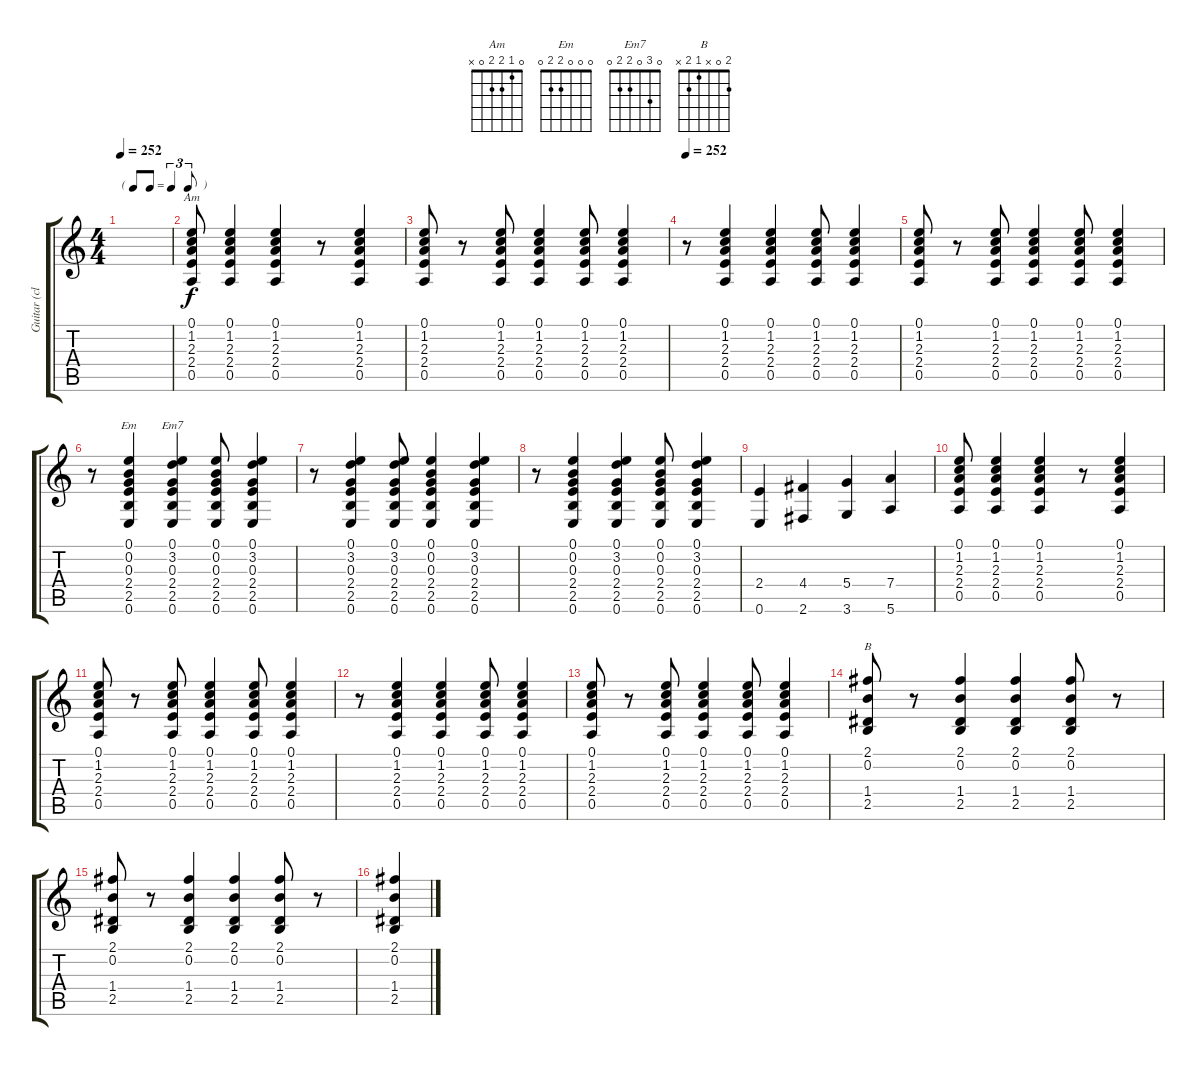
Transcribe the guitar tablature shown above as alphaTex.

\track ("Guitar (clean)" "Guitar (cl") {instrument distortionguitar}
\staff {score tabs}
\tuning (E4 B3 G3 D3 A2 E2) {hide}
\chord ("Am" 0 1 2 2 0 x)
\chord ("Em" 0 0 0 2 2 0)
\chord ("Em7" 0 3 0 2 2 0)
\chord ("B" 2 0 x 1 2 x)
\ts (4 4)
\tf triplet8th
\tempo 252
\clef g2
\ks c
|
(0.1 1.2 2.3 2.4 0.5).8{ch "Am" volume 16} (0.1 1.2 2.3 2.4 0.5).4 (0.1 1.2 2.3 2.4 0.5).4 r.8 (0.1 1.2 2.3 2.4 0.5).4 |
(0.1 1.2 2.3 2.4 0.5).8 r.8 (0.1 1.2 2.3 2.4 0.5).8 (0.1 1.2 2.3 2.4 0.5).4 (0.1 1.2 2.3 2.4 0.5).8 (0.1 1.2 2.3 2.4 0.5).4 |
\tempo 252
r.8 (0.1 1.2 2.3 2.4 0.5).4 (0.1 1.2 2.3 2.4 0.5).4 (0.1 1.2 2.3 2.4 0.5).8 (0.1 1.2 2.3 2.4 0.5).4 |
(0.1 1.2 2.3 2.4 0.5).8 r.8 (0.1 1.2 2.3 2.4 0.5).8 (0.1 1.2 2.3 2.4 0.5).4 (0.1 1.2 2.3 2.4 0.5).8 (0.1 1.2 2.3 2.4 0.5).4 |
r.8 (0.1 0.2 0.3 2.4 2.5 0.6).4{ch "Em"} (0.1 3.2 0.3 2.4 2.5 0.6).4{ch "Em7"} (0.1 0.2 0.3 2.4 2.5 0.6).8 (0.1 3.2 0.3 2.4 2.5 0.6).4 |
r.8 (0.1 3.2 0.3 2.4 2.5 0.6).4 (0.1 3.2 0.3 2.4 2.5 0.6).8 (0.1 0.2 0.3 2.4 2.5 0.6).4 (0.1 3.2 0.3 2.4 2.5 0.6).4 |
r.8 (0.1 0.2 0.3 2.4 2.5 0.6).4 (0.1 3.2 0.3 2.4 2.5 0.6).4 (0.1 0.2 0.3 2.4 2.5 0.6).8 (0.1 3.2 0.3 2.4 2.5 0.6).4 |
(2.4 0.6).4 (4.4 2.6).4 (5.4 3.6).4 (7.4 5.6).4 |
(0.1 1.2 2.3 2.4 0.5).8 (0.1 1.2 2.3 2.4 0.5).4 (0.1 1.2 2.3 2.4 0.5).4 r.8 (0.1 1.2 2.3 2.4 0.5).4 |
(0.1 1.2 2.3 2.4 0.5).8 r.8 (0.1 1.2 2.3 2.4 0.5).8 (0.1 1.2 2.3 2.4 0.5).4 (0.1 1.2 2.3 2.4 0.5).8 (0.1 1.2 2.3 2.4 0.5).4 |
r.8 (0.1 1.2 2.3 2.4 0.5).4 (0.1 1.2 2.3 2.4 0.5).4 (0.1 1.2 2.3 2.4 0.5).8 (0.1 1.2 2.3 2.4 0.5).4 |
(0.1 1.2 2.3 2.4 0.5).8 r.8 (0.1 1.2 2.3 2.4 0.5).8 (0.1 1.2 2.3 2.4 0.5).4 (0.1 1.2 2.3 2.4 0.5).8 (0.1 1.2 2.3 2.4 0.5).4 |
(2.1 0.2 1.4 2.5).8{ch "B"} r.8 (2.1 0.2 1.4 2.5).4 (2.1 0.2 1.4 2.5).4 (2.1 0.2 1.4 2.5).8 r.8 |
(2.1 0.2 1.4 2.5).8 r.8 (2.1 0.2 1.4 2.5).4 (2.1 0.2 1.4 2.5).4 (2.1 0.2 1.4 2.5).8 r.8 |
(2.1 0.2 1.4 2.5).4
